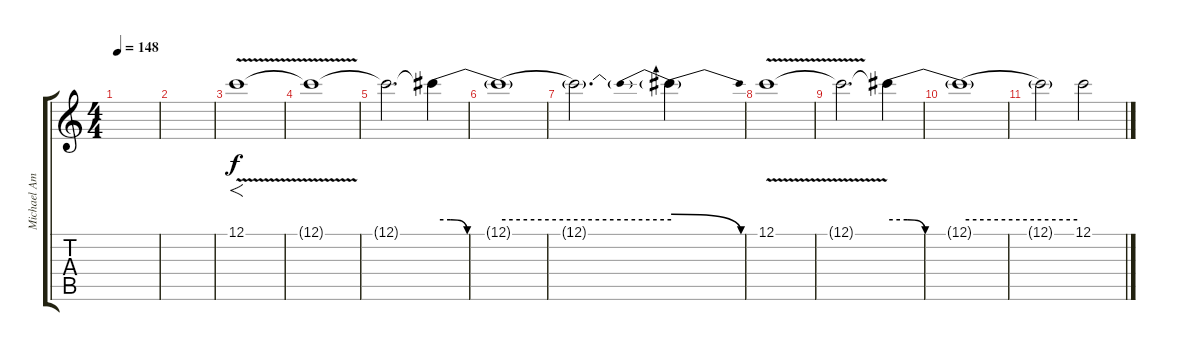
\track ("Michael Amott (Additional/Solo Guitar)" "Michael Am") {instrument distortionguitar}
\staff {score tabs}
\tuning (C4 G3 Eb3 Bb2 F2 C2) {hide}
\ts (4 4)
\tempo 148
\clef g2
\ks c
|
|
12.1{v}.1{f} |
12.1{t}.1 |
12.1{t}.2{d} 12.1{be (custom 0 2 15 2 30 0 60 0) t}.4 |
12.1{be (hold 0 2 60 2) t}.1 |
12.1{t}.2{d} 12.1{be (prebendrelease 0 3 60 0) t}.4 |
12.1{v}.1 |
12.1{t}.2{d} 12.1{be (custom 0 2 15 2 30 0 60 0) t}.4 |
12.1{be (hold 0 2 60 2) t}.1 |
12.1{t}.2 12.1.2
